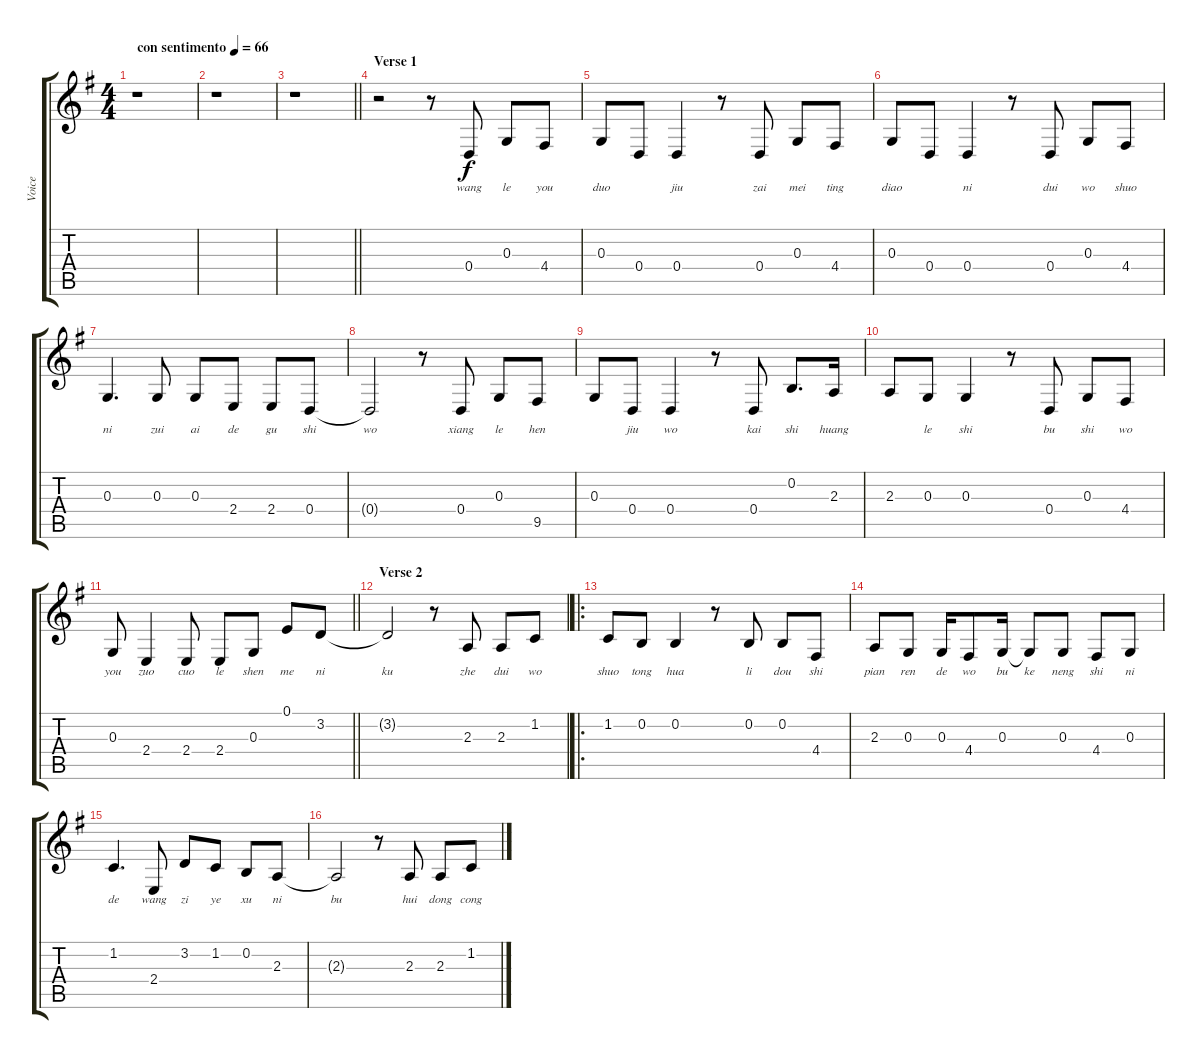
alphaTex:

\track ("Voice" "Voice") {instrument piccolo}
\staff {score tabs}
\tuning (E4 B3 G3 D3 A2 E2) {hide}
\ts (4 4)
\tempo (66 "con sentimento")
\clef g2
\ks g
r.1{dy f instrument piccolo} |
r.1 |
\barLineRight lightlight
r.1 |
\section ("" "Verse 1")
r.2 r.8 0.4.8{lyrics (0 "wang") lyrics (1 "") lyrics (2 "") lyrics (3 "") lyrics (4 "")} 0.3.8{lyrics (0 "le") lyrics (1 "") lyrics (2 "") lyrics (3 "") lyrics (4 "")} 4.4.8{lyrics (0 "you") lyrics (1 "") lyrics (2 "") lyrics (3 "") lyrics (4 "")} |
0.3.8{lyrics (0 "duo") lyrics (1 "") lyrics (2 "") lyrics (3 "") lyrics (4 "")} 0.4.8{lyrics (0 "") lyrics (1 "") lyrics (2 "") lyrics (3 "") lyrics (4 "")} 0.4.4{lyrics (0 "jiu") lyrics (1 "") lyrics (2 "") lyrics (3 "") lyrics (4 "")} r.8 0.4.8{lyrics (0 "zai") lyrics (1 "") lyrics (2 "") lyrics (3 "") lyrics (4 "")} 0.3.8{lyrics (0 "mei") lyrics (1 "") lyrics (2 "") lyrics (3 "") lyrics (4 "")} 4.4.8{lyrics (0 "ting") lyrics (1 "") lyrics (2 "") lyrics (3 "") lyrics (4 "")} |
0.3.8{lyrics (0 "diao") lyrics (1 "") lyrics (2 "") lyrics (3 "") lyrics (4 "")} 0.4.8{lyrics (0 "") lyrics (1 "") lyrics (2 "") lyrics (3 "") lyrics (4 "")} 0.4.4{lyrics (0 "ni") lyrics (1 "") lyrics (2 "") lyrics (3 "") lyrics (4 "")} r.8 0.4.8{lyrics (0 "dui") lyrics (1 "") lyrics (2 "") lyrics (3 "") lyrics (4 "")} 0.3.8{lyrics (0 "wo") lyrics (1 "") lyrics (2 "") lyrics (3 "") lyrics (4 "")} 4.4.8{lyrics (0 "shuo") lyrics (1 "") lyrics (2 "") lyrics (3 "") lyrics (4 "")} |
0.3.4{d lyrics (0 "ni") lyrics (1 "") lyrics (2 "") lyrics (3 "") lyrics (4 "")} 0.3.8{lyrics (0 "zui") lyrics (1 "") lyrics (2 "") lyrics (3 "") lyrics (4 "")} 0.3.8{lyrics (0 "ai") lyrics (1 "") lyrics (2 "") lyrics (3 "") lyrics (4 "")} 2.4.8{lyrics (0 "de") lyrics (1 "") lyrics (2 "") lyrics (3 "") lyrics (4 "")} 2.4.8{lyrics (0 "gu") lyrics (1 "") lyrics (2 "") lyrics (3 "") lyrics (4 "")} 0.4.8{lyrics (0 "shi") lyrics (1 "") lyrics (2 "") lyrics (3 "") lyrics (4 "")} |
0.4{t}.2{lyrics (0 "wo") lyrics (1 "") lyrics (2 "") lyrics (3 "") lyrics (4 "")} r.8 0.4.8{lyrics (0 "xiang") lyrics (1 "") lyrics (2 "") lyrics (3 "") lyrics (4 "")} 0.3.8{lyrics (0 "le") lyrics (1 "") lyrics (2 "") lyrics (3 "") lyrics (4 "")} 9.5.8{lyrics (0 "hen") lyrics (1 "") lyrics (2 "") lyrics (3 "") lyrics (4 "")} |
0.3.8{lyrics (0 "") lyrics (1 "") lyrics (2 "") lyrics (3 "") lyrics (4 "")} 0.4.8{lyrics (0 "jiu") lyrics (1 "") lyrics (2 "") lyrics (3 "") lyrics (4 "")} 0.4.4{lyrics (0 "wo") lyrics (1 "") lyrics (2 "") lyrics (3 "") lyrics (4 "")} r.8 0.4.8{lyrics (0 "kai") lyrics (1 "") lyrics (2 "") lyrics (3 "") lyrics (4 "")} 0.2.8{d lyrics (0 "shi") lyrics (1 "") lyrics (2 "") lyrics (3 "") lyrics (4 "")} 2.3.16{lyrics (0 "huang") lyrics (1 "") lyrics (2 "") lyrics (3 "") lyrics (4 "")} |
2.3.8{lyrics (0 "") lyrics (1 "") lyrics (2 "") lyrics (3 "") lyrics (4 "")} 0.3.8{lyrics (0 "le") lyrics (1 "") lyrics (2 "") lyrics (3 "") lyrics (4 "")} 0.3.4{lyrics (0 "shi") lyrics (1 "") lyrics (2 "") lyrics (3 "") lyrics (4 "")} r.8 0.4.8{lyrics (0 "bu") lyrics (1 "") lyrics (2 "") lyrics (3 "") lyrics (4 "")} 0.3.8{lyrics (0 "shi") lyrics (1 "") lyrics (2 "") lyrics (3 "") lyrics (4 "")} 4.4.8{lyrics (0 "wo") lyrics (1 "") lyrics (2 "") lyrics (3 "") lyrics (4 "")} |
\barLineRight lightlight
0.3.8{lyrics (0 "you") lyrics (1 "") lyrics (2 "") lyrics (3 "") lyrics (4 "")} 2.4.4{lyrics (0 "zuo") lyrics (1 "") lyrics (2 "") lyrics (3 "") lyrics (4 "")} 2.4.8{lyrics (0 "cuo") lyrics (1 "") lyrics (2 "") lyrics (3 "") lyrics (4 "")} 2.4.8{lyrics (0 "le") lyrics (1 "") lyrics (2 "") lyrics (3 "") lyrics (4 "")} 0.3.8{lyrics (0 "shen") lyrics (1 "") lyrics (2 "") lyrics (3 "") lyrics (4 "")} 0.1.8{lyrics (0 "me") lyrics (1 "") lyrics (2 "") lyrics (3 "") lyrics (4 "")} 3.2.8{lyrics (0 "ni") lyrics (1 "") lyrics (2 "") lyrics (3 "") lyrics (4 "")} |
\section ("" "Verse 2")
3.2{t}.2{lyrics (0 "ku") lyrics (1 "") lyrics (2 "") lyrics (3 "") lyrics (4 "")} r.8 2.3.8{lyrics (0 "zhe") lyrics (1 "") lyrics (2 "") lyrics (3 "") lyrics (4 "")} 2.3.8{lyrics (0 "dui") lyrics (1 "") lyrics (2 "") lyrics (3 "") lyrics (4 "")} 1.2.8{lyrics (0 "wo") lyrics (1 "") lyrics (2 "") lyrics (3 "") lyrics (4 "")} |
\ro
1.2.8{lyrics (0 "shuo") lyrics (1 "") lyrics (2 "") lyrics (3 "") lyrics (4 "")} 0.2.8{lyrics (0 "tong") lyrics (1 "") lyrics (2 "") lyrics (3 "") lyrics (4 "")} 0.2.4{lyrics (0 "hua") lyrics (1 "") lyrics (2 "") lyrics (3 "") lyrics (4 "")} r.8 0.2.8{lyrics (0 "li") lyrics (1 "") lyrics (2 "") lyrics (3 "") lyrics (4 "")} 0.2.8{lyrics (0 "dou") lyrics (1 "") lyrics (2 "") lyrics (3 "") lyrics (4 "")} 4.4.8{lyrics (0 "shi") lyrics (1 "") lyrics (2 "") lyrics (3 "") lyrics (4 "")} |
2.3.8{lyrics (0 "pian") lyrics (1 "") lyrics (2 "") lyrics (3 "") lyrics (4 "")} 0.3.8{lyrics (0 "ren") lyrics (1 "") lyrics (2 "") lyrics (3 "") lyrics (4 "")} 0.3.16{lyrics (0 "de") lyrics (1 "") lyrics (2 "") lyrics (3 "") lyrics (4 "")} 4.4.8{lyrics (0 "wo") lyrics (1 "") lyrics (2 "") lyrics (3 "") lyrics (4 "")} 0.3.16{lyrics (0 "bu") lyrics (1 "") lyrics (2 "") lyrics (3 "") lyrics (4 "")} 0.3{t}.8{lyrics (0 "ke") lyrics (1 "") lyrics (2 "") lyrics (3 "") lyrics (4 "")} 0.3.8{lyrics (0 "neng") lyrics (1 "") lyrics (2 "") lyrics (3 "") lyrics (4 "")} 4.4.8{lyrics (0 "shi") lyrics (1 "") lyrics (2 "") lyrics (3 "") lyrics (4 "")} 0.3.8{lyrics (0 "ni") lyrics (1 "") lyrics (2 "") lyrics (3 "") lyrics (4 "")} |
1.2.4{d lyrics (0 "de") lyrics (1 "") lyrics (2 "") lyrics (3 "") lyrics (4 "")} 2.4.8{lyrics (0 "wang") lyrics (1 "") lyrics (2 "") lyrics (3 "") lyrics (4 "")} 3.2.8{lyrics (0 "zi") lyrics (1 "") lyrics (2 "") lyrics (3 "") lyrics (4 "")} 1.2.8{lyrics (0 "ye") lyrics (1 "") lyrics (2 "") lyrics (3 "") lyrics (4 "")} 0.2.8{lyrics (0 "xu") lyrics (1 "") lyrics (2 "") lyrics (3 "") lyrics (4 "")} 2.3.8{lyrics (0 "ni") lyrics (1 "") lyrics (2 "") lyrics (3 "") lyrics (4 "")} |
2.3{t}.2{lyrics (0 "bu") lyrics (1 "") lyrics (2 "") lyrics (3 "") lyrics (4 "")} r.8 2.3.8{lyrics (0 "hui") lyrics (1 "") lyrics (2 "") lyrics (3 "") lyrics (4 "")} 2.3.8{lyrics (0 "dong") lyrics (1 "") lyrics (2 "") lyrics (3 "") lyrics (4 "")} 1.2.8{lyrics (0 "cong") lyrics (1 "") lyrics (2 "") lyrics (3 "") lyrics (4 "")}
